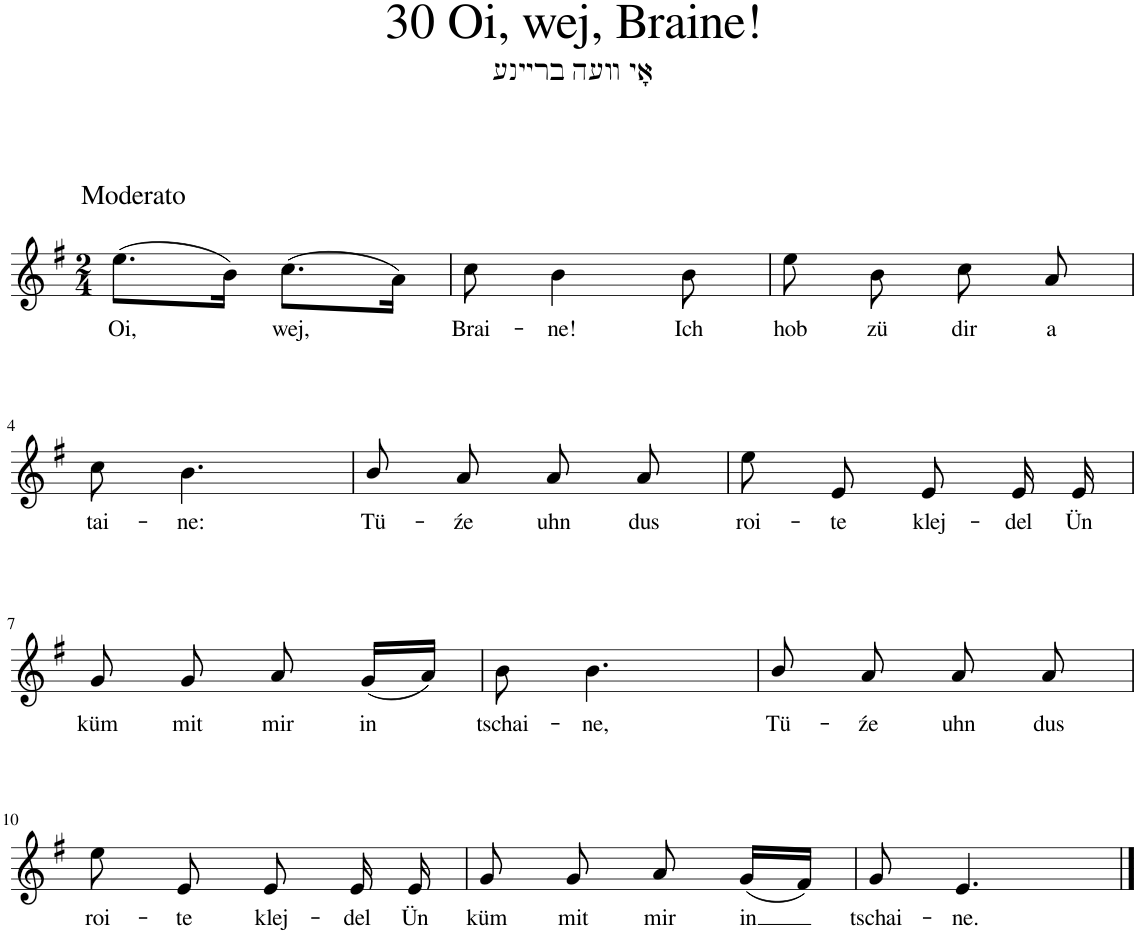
**kern	**text
*part1	*part1
*staff1	*staff1
*I"Piano	*
*I'Pno.	*
*clefG2	*
*k[f#]	*
*M2/4	*
=1	=1
!LO:TX:a:t=Moderato	!
!	!LO:LY:b
(8.ee\L	Oi,
16b\Jk)	.
!	!LO:LY:b
(8.cc\L	wej,
16a\Jk)	.
=2	=2
!	!LO:LY:b
8cc\	Brai-
!	!LO:LY:b
4b\	-ne!
!	!LO:LY:b
8b\	Ich
=3	=3
!	!LO:LY:b
8ee\	hob
!	!LO:LY:b
8b\	zü
!	!LO:LY:b
8cc\	dir
!	!LO:LY:b
8a/	a
!!LO:LB:g=z
=4	=4
!	!LO:LY:b
8cc\	tai-
!	!LO:LY:b
4.b\	-ne:
=5	=5
!	!LO:LY:b
8b/	Tü-
!	!LO:LY:b
8a/	-źe
!	!LO:LY:b
8a/	uhn
!	!LO:LY:b
8a/	dus
=6	=6
!	!LO:LY:b
8ee\	roi-
!	!LO:LY:b
8e/	-te
!	!LO:LY:b
8e/	klej-
!	!LO:LY:b
16e/	-del
!	!LO:LY:b
16e/	Ün
!!LO:LB:g=z
=7	=7
!	!LO:LY:b
8g/	küm
!	!LO:LY:b
8g/	mit
!	!LO:LY:b
8a/	mir
!	!LO:LY:b
(16g/LL	in
16a/JJ)	.
=8	=8
!	!LO:LY:b
8b\	tschai-
!	!LO:LY:b
4.b\	-ne,
=9	=9
!	!LO:LY:b
8b/	Tü-
!	!LO:LY:b
8a/	-źe
!	!LO:LY:b
8a/	uhn
!	!LO:LY:b
8a/	dus
!!LO:LB:g=z
=10	=10
!	!LO:LY:b
8ee\	roi-
!	!LO:LY:b
8e/	-te
!	!LO:LY:b
8e/	klej-
!	!LO:LY:b
16e/	-del
!	!LO:LY:b
16e/	Ün
=11	=11
!	!LO:LY:b
8g/	küm
!	!LO:LY:b
8g/	mit
!	!LO:LY:b
8a/	mir
!	!LO:LY:b
(16g/LL	in
16f#/JJ)	.
=12	=12
!	!LO:LY:b
8g/	tschai-
!	!LO:LY:b
4.e/	-ne.
==	==
*-	*-
